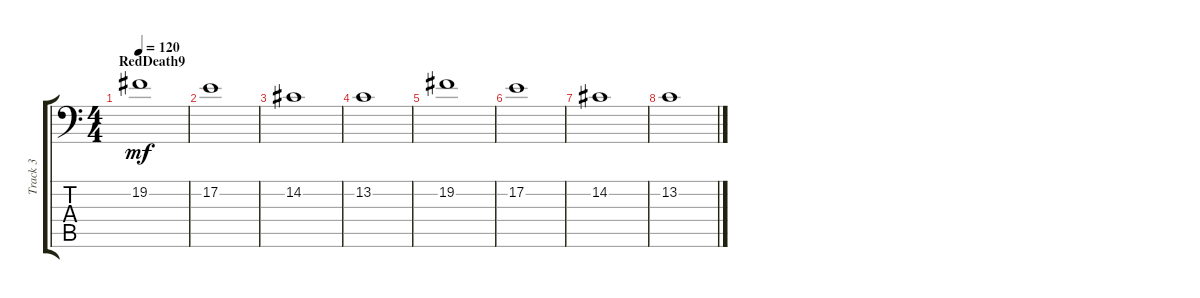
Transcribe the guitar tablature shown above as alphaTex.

\track ("Track 3" "Track 3") {instrument stringensemble2}
\staff {score tabs}
\tuning (E3 B2 G2 D2 A1 E1) {hide}
\ts (4 4)
\section ("" "RedDeath9")
\tempo 120
\clef f4
\ks c
19.2.1{dy mf} |
17.2.1 |
14.2.1 |
13.2.1 |
19.2.1 |
17.2.1 |
14.2.1 |
13.2.1
